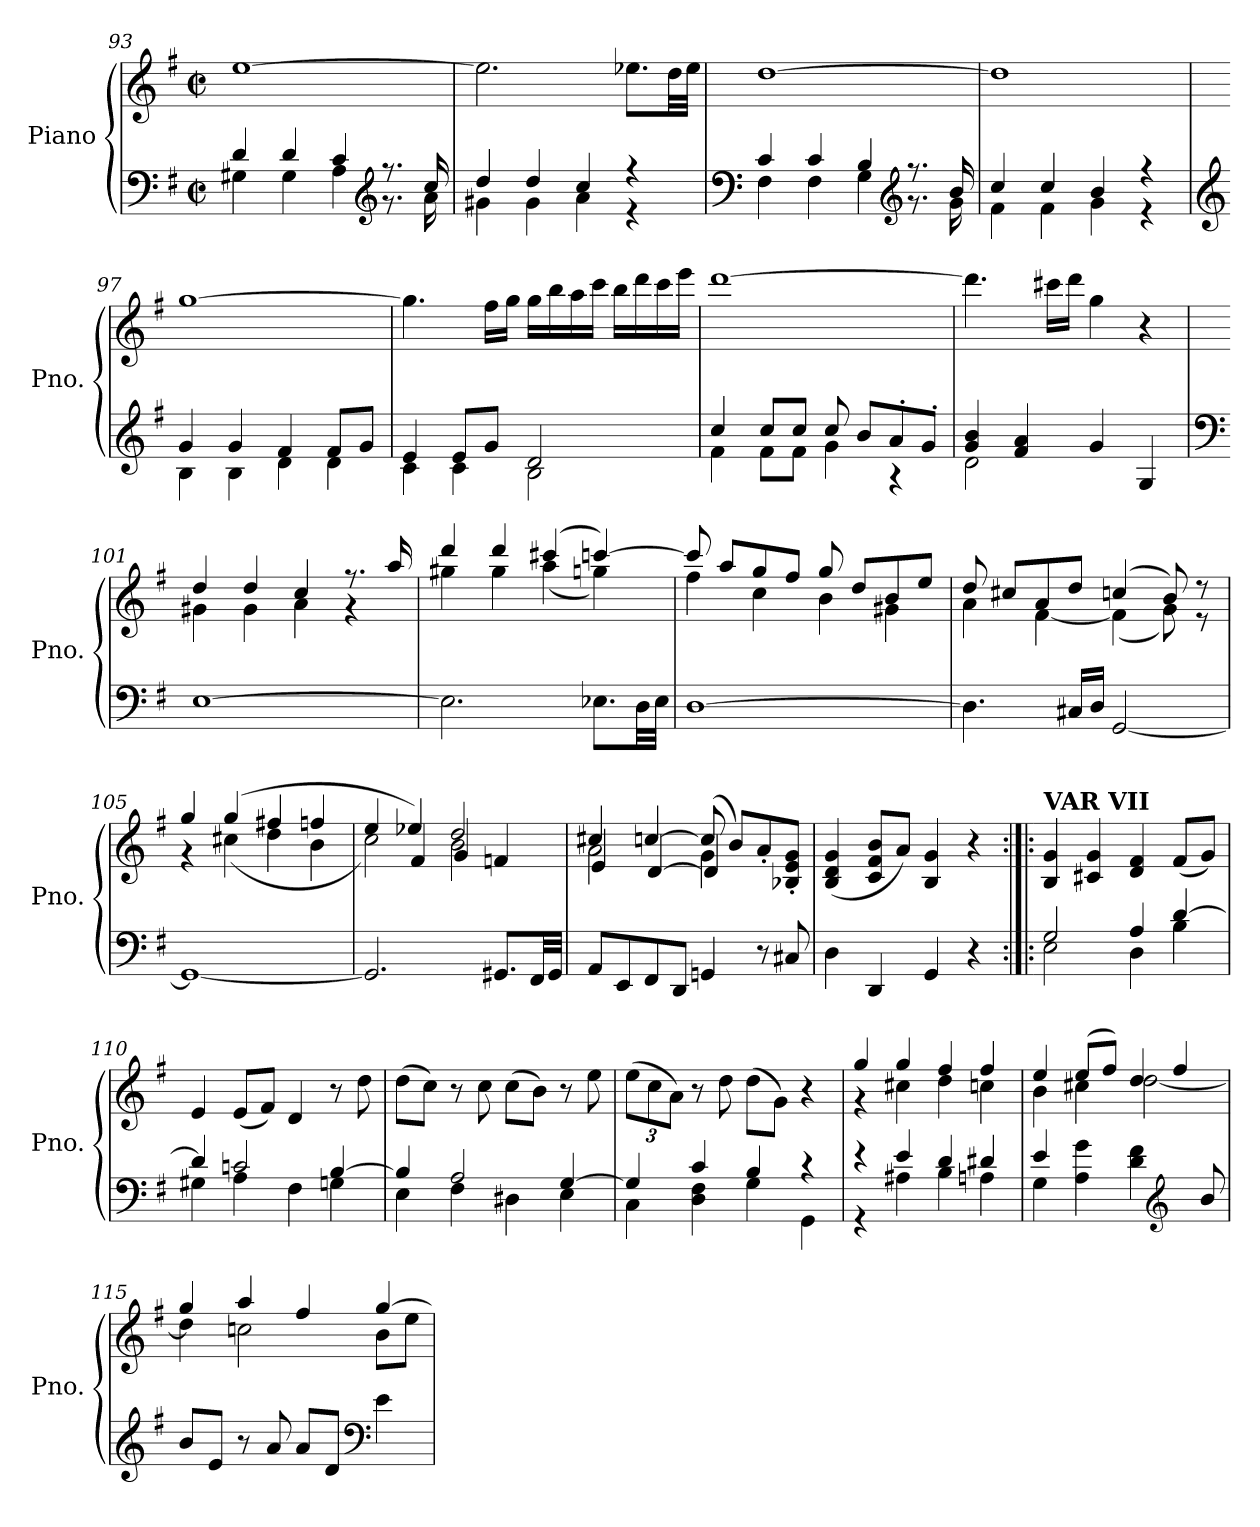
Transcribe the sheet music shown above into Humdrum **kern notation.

**kern	**kern
*part1	*part1
*staff2	*staff1
*I"Piano	*
*I'Pno.	*
!!LO:PB:g=z
*clefF4	*clefG2
*k[f#]	*k[f#]
*G:	*G:
*M2/2	*M2/2
*met(c|)	*met(c|)
=93	=93
*^	*
4d/	4G#X\	[1ee
4d/	4G#\	.
4c/	4A\	.
*clefG2	*	*
8.r	8.r	.
16cc/	16a\	.
=94	=94	=94
4dd/	4g#X\	2.ee\]
4dd/	4g#\	.
4cc/	4a\	.
4r	4r	8.ee-X\L
.	.	32dd\LL
.	.	32ee-\JJJ
=95	=95	=95
*clefF4	*	*
4c/	4F#\	[1dd
4c/	4F#\	.
4B/	4G\	.
*clefG2	*	*
8.r	8.r	.
16b/	16g\	.
=96	=96	=96
4cc/	4f#\	1dd]
4cc/	4f#\	.
4b/	4g\	.
4r	4r	.
=97	=97	=97
*clefG2	*	*
4g/	4B\	[1gg
4g/	4B\	.
4f#/	4d\	.
8f#/L	4d\	.
8g/J	.	.
!!LO:LB:g=z
=98	=98	=98
4e/	4c\	4.gg\]
8e/L	4c\	.
8g/J	.	16ff#\LL
.	.	16gg\JJ
2d/	2B\	16gg\LL
.	.	16bb\
.	.	16aa\
.	.	16ccc\JJ
.	.	16bb\LL
.	.	16ddd\
.	.	16ccc\
.	.	16eee\JJ
=99	=99	=99
4cc/	4f#\	[1ddd
8cc/L	8f#\L	.
8cc/J	8f#\J	.
8cc/	4g\	.
8b/L	.	.
8a'/	4r	.
8g'/J	.	.
=100	=100	=100
4g/ 4b/	2d\	4.ddd\]
4f#/ 4a/	.	.
.	.	16ccc#X\LL
.	.	16ddd\JJ
4g/	2ryy	4gg\
4G/	.	4r
*v	*v	*
=101	=101
*clefF4	*
*	*^
[1E	4dd/	4g#X\
.	4dd/	4g#\
.	4cc/	4a\
.	8.r	4r
.	16aa/	.
!!LO:LB:g=z	!!
=102	=102	=102
2.E\]	4ddd/	4gg#X\
.	4ddd/	4gg#\
.	(>4ccc#X/	(<4aa\
8.E-X\L	[4cccn/)	4ggn\)
32D\LL	.	.
32E-\JJJ	.	.
=103	=103	=103
[1D	8ccc/]	4ff#\
.	8aa/L	.
.	8gg/	4cc\
.	8ff#/J	.
.	8gg/	4b\
.	8dd/L	.
.	8b/	4g#X\
.	8ee/J	.
=104	=104	=104
4.D\]	8dd/	4a\
.	8cc#X/L	.
.	8a/	[4f#\
16C#X/LL	8dd/J	.
16D/JJ	.	.
[2GG/	(>4ccn/	(<4f#\]
.	8b/)	8g\)
.	8r	8r
=105	=105	=105
1GG_	4gg/	4r
.	(>4gg/	(<4cc#X\
.	4ff#X/	4dd\
.	4ffn/	4b\
=106	=106	=106
*	*	*^
2.GG/]	4ee/	2cc\)	4ryy
.	4ee-X/)	.	4f#/
.	2dd/	2b\	4g/
8.GG#X/L	.	.	4fn/
32FF#/LL	.	.	.
32GG#/JJJ	.	.	.
!!LO:LB:g=z	!!	!!
=107	=107	=107	=107
8AA/L	4cc#X/	2a\	4e/
8EE/	.	.	.
8FF#/	[4ccn/	.	[4d/
8DD/J	.	.	.
4GGn/	(>8cc/]	4g\	4d/]
.	8b/L)	.	.
8r	8a'/	4ryy	4ryy
8C#X/	8B-X/' 8e/' 8g/'J	.	.
*	*v	*v	*v
=108	=108
4D\	(<4B/ 4d/ 4g/
4DD/	8c/ 8f#/ 8b/L
.	8a/J)
4GG/	4B/ 4g/
4r	4r
=109:|!|:	=109:|!|:
*^	*
!	!	!LO:TX:a:B:t=VAR VII
2G/	2E\	4B/ 4g/
.	.	4c#X/ 4g/
4A/	4D\	4d/ 4f#/
[4d/	4B\	(<8f#/L
.	.	8g/J)
=110	=110	=110
4d/]	4G#X\	4e/
2cn/	4A\	(<8e/L
.	.	8f#/J)
.	4F#\	4d/
[4B/	4Gn\	8r
.	.	8dd\
=111	=111	=111
4B/]	4E\	(>8dd\L
.	.	8cc\J)
2A/	4F#\	8r
.	.	8cc\
.	4D#X\	(>8cc\L
.	.	8b\J)
[4G/	4E\	8r
.	.	8ee\
!!LO:LB:g=z
=112	=112	=112
*	*	*Xbrackettup
4G/]	4C\	(>12ee\L
.	.	12cc\
.	.	12a\J)
4c/	4D\ 4F#\	8r
.	.	8dd\
4B/	4G\	(>8dd\L
.	.	8g\J)
4r	4GG\	4r
=113	=113	=113
*	*	*^
4r	4r	4gg/	4r
4e/	4A#X\	4gg/	4cc#X\
4d/	4B\	4ff#/	4dd\
4d#X/	4An\	4ff#/	4ccn\
=114	=114	=114	=114
4e/	4G\	4ee/	4b\
4ryy	4A\ 4g\	(>8ee/L	4cc#X\
.	.	8ff#/J)	.
4.ryy	4d\ 4f#\	4dd/	[2dd\
*clefG2	*	*	*
.	4ryy	4ff#/	.
8b/	.	.	.
*v	*v	*	*
=115	=115	=115
8b/L	4gg/	4dd\]
8e/J	.	.
8r	4aa/	2ccn\
8a/	.	.
8a/L	4ff#/	.
8d/J	.	.
*clefF4	*	*
4e\	[4gg/	8b\L
.	.	8ee\J
*	*v	*v
=	=
*-	*-
